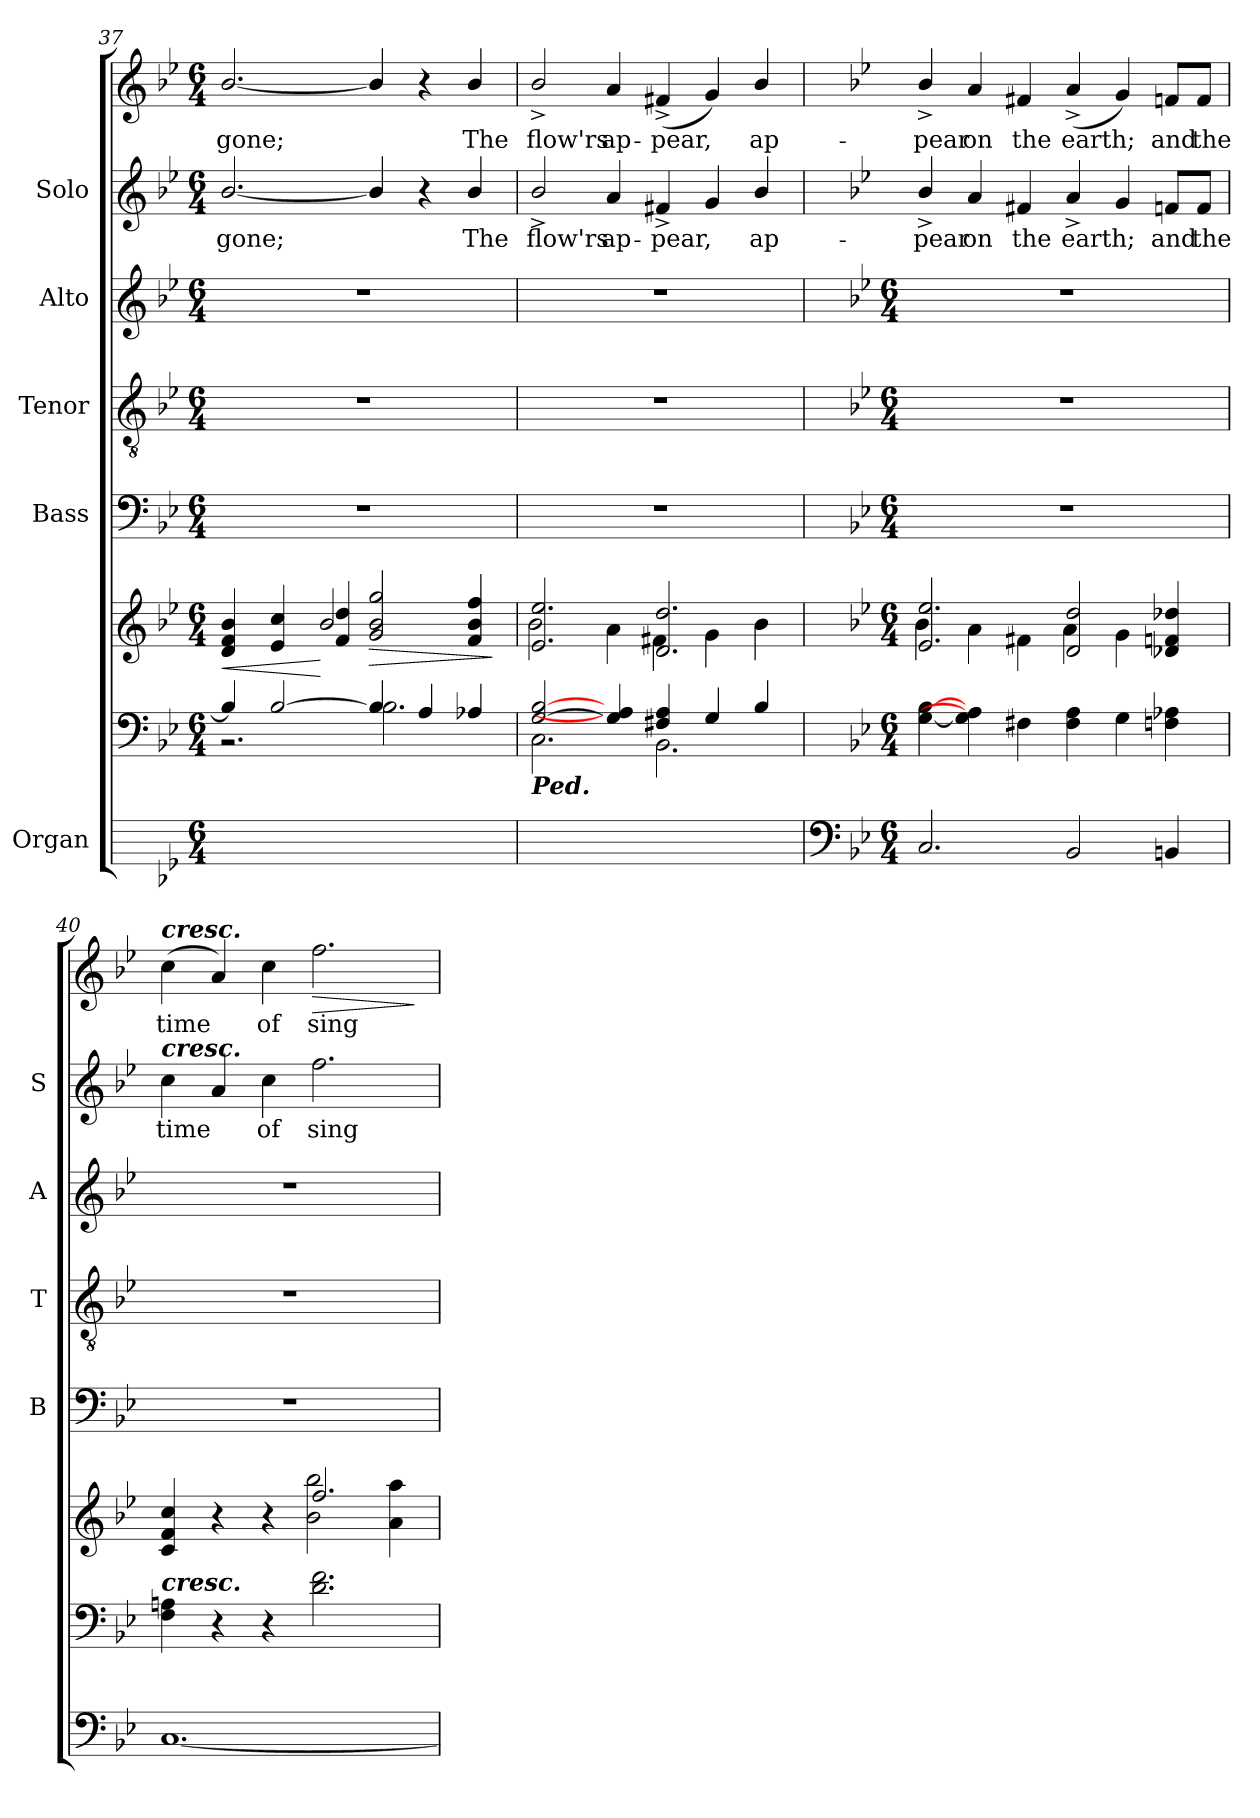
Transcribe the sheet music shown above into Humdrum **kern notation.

**kern	**kern	**kern	**dynam	**kern	**kern	**kern	**kern	**text	**kern	**text	**dynam
*part5	*part5	*part5	*part5	*part4	*part3	*part2	*part1	*part1	*part1	*part1	*part1
*staff8	*staff7	*staff6	*staff6/7/8	*staff5	*staff4	*staff3	*staff2	*staff2	*staff1	*staff1	*staff1/2
*I"Organ	*	*	*	*I"Bass	*I"Tenor	*I"Alto	*I"Solo	*	*	*	*
*	*	*	*	*I'B	*I'T	*I'A	*I'S	*	*	*	*
*	*clefF4	*clefG2	*	*clefF4	*clefGv2	*clefG2	*	*	*clefG2	*	*
*k[b-e-]	*k[b-e-]	*k[b-e-]	*	*k[b-e-]	*k[b-e-]	*k[b-e-]	*k[b-e-]	*	*k[b-e-]	*	*
*B-:	*B-:	*B-:	*	*B-:	*B-:	*B-:	*B-:	*	*B-:	*	*
*M6/4	*M6/4	*M6/4	*	*M6/4	*M6/4	*M6/4	*M6/4	*	*M6/4	*	*
=37	=37	=37	=37	=37	=37	=37	=37	=37	=37	=37	=37
*	*^	*^	*	*	*	*	*	*	*	*	*
!	!	!	!	!	!LO:HP:b	!	!	!	!	!LO:LY:b	!	!LO:LY:b	!
1.ryy	4B-/]	2.r	2ryy	4d/ 4f/ 4b-/	<	1.r	1.r	1.r	[2.b-/	gone;	[2.b-/	gone;	.
.	[2B-/	.	.	4e-/ 4cc/	.	.	.	.	.	.	.	.	.
.	.	.	2b-	4f/ 4dd/	[	.	.	.	.	.	.	.	.
!	!	!	!	!	!LO:HP:b	!	!	!	!	!	!	!	!
.	4B-/]	2.B-\	.	2g/ 2b-/ 2gg/	>	.	.	.	4b-/]	.	4b-/]	.	.
.	4A/	.	2ryy	.	.	.	.	.	4r	.	4r	.	.
!	!	!	!	!	!	!	!	!	!	!LO:LY:b	!	!LO:LY:b	!
.	4A-X/	.	.	4f/ 4b-/ 4ff/	.	.	.	.	4b-/	The	4b-/	The	.
*	*v	*v	*	*	*	*	*	*	*	*	*	*	*
*	*	*v	*v	*	*	*	*	*	*	*	*	*
.	.	.	]	.	.	.	.	.	.	.	.
=38	=38	=38	=38	=38	=38	=38	=38	=38	=38	=38	=38
*	*^	*^	*	*	*	*	*	*	*	*	*
!	!LO:TX:b:Bi:t=Ped.	!	!	!	!	!	!	!	!	!	!	!	!
!	!	!	!	!	!	!	!	!	!	!LO:LY:b	!	!LO:LY:b	!
1.ryy	[2G/ [2B-/	2.C\	2.e- 2.ee-	2b-\	.	1.r	1.r	1.r	2b-^/	flow'rs	2b-^/	flow'rs	.
!	!	!	!	!	!	!	!	!	!	!LO:LY:b	!	!LO:LY:b	!
.	4G/] 4A/]	.	.	4a\	.	.	.	.	4a	ap-	4a	ap-	.
!	!	!	!	!	!	!	!	!	!	!LO:LY:b	!	!LO:LY:b	!
.	4F#X/ 4A/	2.BB-\	2.d 2.dd	4f#X\	.	.	.	.	4f#X^	-pear,	(<4f#X^	-pear,	.
.	4G/	.	.	4g\	.	.	.	.	4g	.	4g)	.	.
!	!	!	!	!	!	!	!	!	!	!LO:LY:b	!	!LO:LY:b	!
.	4B-/	.	.	4b-\	.	.	.	.	4b-/	ap-	4b-/	ap-	.
*	*v	*v	*	*	*	*	*	*	*	*	*	*	*
!!LO:LB:g=z
=39	=39	=39	=39	=39	=39	=39	=39	=39	=39	=39	=39	=39
*clefF4	*	*	*	*	*	*	*	*	*	*	*	*
*k[b-e-]	*k[b-e-]	*k[b-e-]	*	*	*	*	*	*	*	*	*	*
*B-:	*B-:	*B-:	*	*	*	*	*	*	*	*	*	*
*M6/4	*M6/4	*M6/4	*	*	*M6/4	*M6/4	*M6/4	*	*	*	*	*
!	!	!	!	!	!	!	!	!	!LO:LY:b	!	!LO:LY:b	!
2.C	[4G [4B-	2.e- 2.ee-	4b-\	.	1.r	1.r	1.r	4b-^/	-pear	4b-^/	-pear	.
!	!	!	!	!	!	!	!	!	!LO:LY:b	!	!LO:LY:b	!
.	4G] 4A]	.	4a\	.	.	.	.	4a	on	4a	on	.
!	!	!	!	!	!	!	!	!	!LO:LY:b	!	!LO:LY:b	!
.	4F#X	.	4f#X\	.	.	.	.	4f#X	the	4f#X	the	.
!	!	!	!	!	!	!	!	!	!LO:LY:b	!	!LO:LY:b	!
2BB-	4F# 4A	2d 2dd	4a\	.	.	.	.	4a^	earth;	(<4a^	earth;	.
.	4G	.	4g\	.	.	.	.	4g	.	4g)	.	.
!	!	!	!	!	!	!	!	!	!LO:LY:b	!	!LO:LY:b	!
4BBn	4Fn 4A-X	4d-X 4fn 4dd-X	4ryy	.	.	.	.	8fn/L	and	8fn/L	and	.
!	!	!	!	!	!	!	!	!	!LO:LY:b	!	!LO:LY:b	!
.	.	.	.	.	.	.	.	8f/J	the	8f/J	the	.
=40	=40	=40	=40	=40	=40	=40	=40	=40	=40	=40	=40	=40
!	!	!	!	!	!	!	!	!	!	!LO:TX:a:Bi:t=cresc.	!	!
!	!	!	!	!	!	!	!	!LO:TX:a:Bi:t=cresc.	!	!	!	!
!	!LO:TX:a:Bi:t=cresc.	!	!	!	!	!	!	!	!	!	!	!
!	!	!	!	!	!	!	!	!	!LO:LY:b	!	!LO:LY:b	!
[1.C	4F 4An	4c 4f 4cc	2.ryy	.	1.r	1.r	1.r	4cc	time	(<4cc	time	.
.	4r	4r	.	.	.	.	.	4a	.	4a)	.	.
!	!	!	!	!	!	!	!	!	!LO:LY:b	!	!LO:LY:b	!
.	4r	4r	.	.	.	.	.	4cc	of	4cc	of	.
!	!	!	!	!	!	!	!	!	!LO:LY:b	!	!LO:LY:b	!LO:HP:b
.	2.d 2.f	2.ff/	2b-\ 2bb-\	.	.	.	.	2.ff	sing-	2.ff	sing-	>
.	.	.	4a\ 4aa\	.	.	.	.	.	.	.	.	.
*	*	*v	*v	*	*	*	*	*	*	*	*	*
.	.	.	.	.	.	.	.	.	.	.	]
=	=	=	=	=	=	=	=	=	=	=	=
*-	*-	*-	*-	*-	*-	*-	*-	*-	*-	*-	*-
